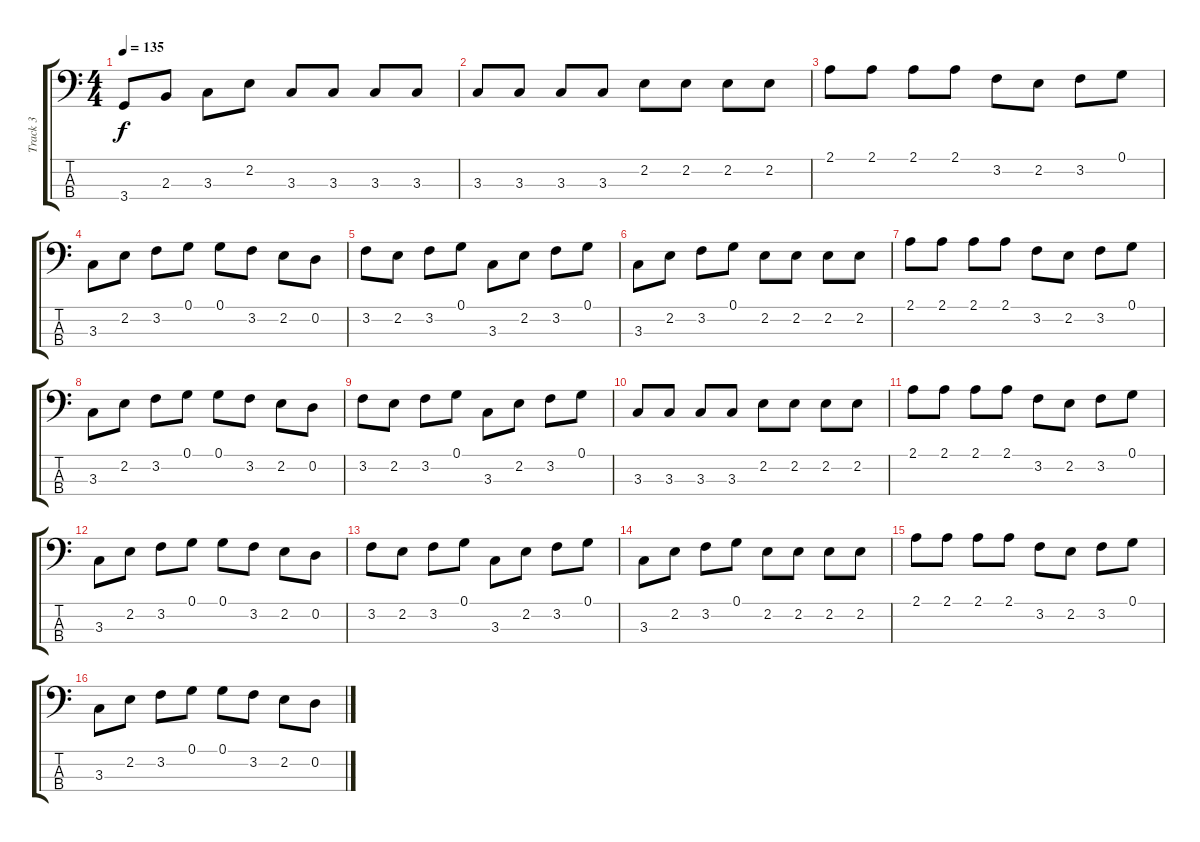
\track ("Track 3" "Track 3") {instrument electricbassfinger}
\staff {score tabs}
\tuning (G2 D2 A1 E1) {hide}
\ts (4 4)
\tempo 135
\clef f4
\ks c
3.4.8{dy f} 2.3.8 3.3.8 2.2.8 3.3.8 3.3.8 3.3.8 3.3.8 |
3.3.8 3.3.8 3.3.8 3.3.8 2.2.8 2.2.8 2.2.8 2.2.8 |
2.1.8 2.1.8 2.1.8 2.1.8 3.2.8 2.2.8 3.2.8 0.1.8 |
3.3.8 2.2.8 3.2.8 0.1.8 0.1.8 3.2.8 2.2.8 0.2.8 |
3.2.8 2.2.8 3.2.8 0.1.8 3.3.8 2.2.8 3.2.8 0.1.8 |
3.3.8 2.2.8 3.2.8 0.1.8 2.2.8 2.2.8 2.2.8 2.2.8 |
2.1.8 2.1.8 2.1.8 2.1.8 3.2.8 2.2.8 3.2.8 0.1.8 |
3.3.8 2.2.8 3.2.8 0.1.8 0.1.8 3.2.8 2.2.8 0.2.8 |
3.2.8 2.2.8 3.2.8 0.1.8 3.3.8 2.2.8 3.2.8 0.1.8 |
3.3.8 3.3.8 3.3.8 3.3.8 2.2.8 2.2.8 2.2.8 2.2.8 |
2.1.8 2.1.8 2.1.8 2.1.8 3.2.8 2.2.8 3.2.8 0.1.8 |
3.3.8 2.2.8 3.2.8 0.1.8 0.1.8 3.2.8 2.2.8 0.2.8 |
3.2.8 2.2.8 3.2.8 0.1.8 3.3.8 2.2.8 3.2.8 0.1.8 |
3.3.8 2.2.8 3.2.8 0.1.8 2.2.8 2.2.8 2.2.8 2.2.8 |
2.1.8 2.1.8 2.1.8 2.1.8 3.2.8 2.2.8 3.2.8 0.1.8 |
3.3.8 2.2.8 3.2.8 0.1.8 0.1.8 3.2.8 2.2.8 0.2.8
